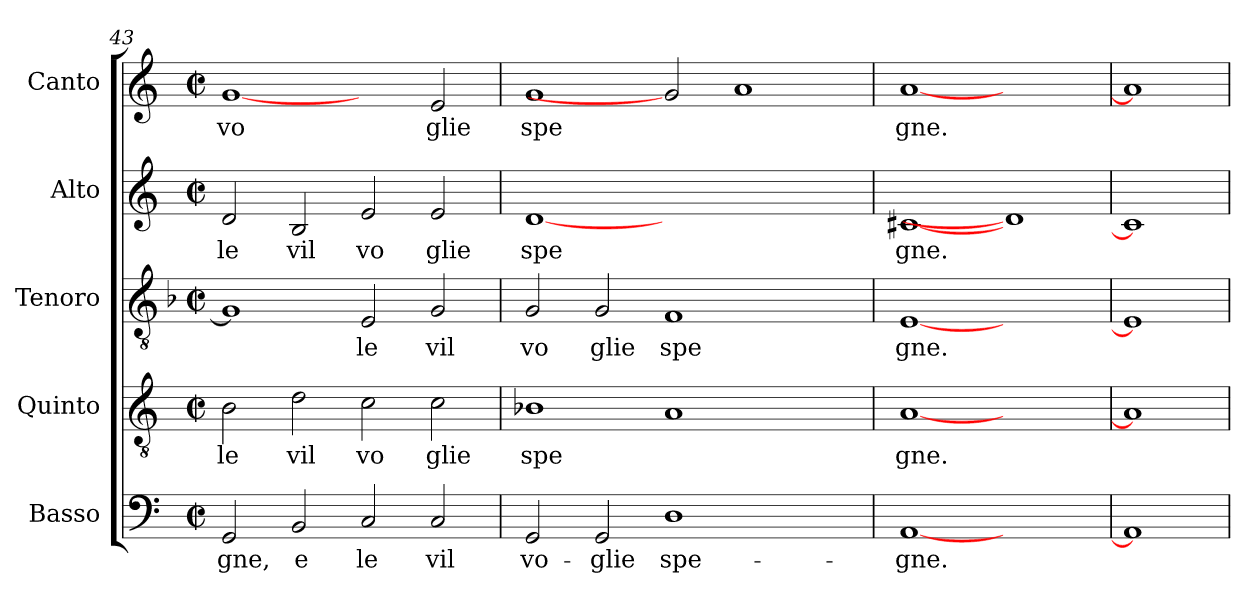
**kern	**text	**kern	**text	**kern	**text	**kern	**text	**kern	**text
*part5	*part5	*part4	*part4	*part3	*part3	*part2	*part2	*part1	*part1
*staff5	*staff5	*staff4	*staff4	*staff3	*staff3	*staff2	*staff2	*staff1	*staff1
*I"Basso	*	*I"Quinto	*	*I"Tenoro	*	*I"Alto	*	*I"Canto	*
*clefF4	*	*clefGv2	*	*clefGv2	*	*clefG2	*	*clefG2	*
*k[]	*	*	*	*k[b-]	*	*	*	*	*
*C:	*	*	*	*F:	*	*	*	*	*
*M2/2	*	*M2/2	*	*M2/2	*	*M2/2	*	*M2/2	*
*met(c|)	*	*met(c|)	*	*met(c|)	*	*met(c|)	*	*met(c|)	*
=43	=43	=43	=43	=43	=43	=43	=43	=43	=43
!	!LO:LY:b:cj	!	!LO:LY:b:cj	!	!	!	!LO:LY:b:cj	!	!LO:LY:b:cj
2GG/	-gne,	2B\	le	1G]	.	2d/	le	[1g	vo
!	!LO:LY:b:cj	!	!LO:LY:b:cj	!	!	!	!LO:LY:b:cj	!	!
2BB/	e	2d\	vil	.	.	2B/	vil	.	.
!	!LO:LY:b:cj	!	!LO:LY:b:cj	!	!LO:LY:b:cj	!	!LO:LY:b:cj	!	!
2C/	le	2c\	vo	2E/	le	2e/	vo	2ryy	.
!	!LO:LY:b:cj	!	!LO:LY:b:cj	!	!LO:LY:b:cj	!	!LO:LY:b:cj	!	!LO:LY:b:cj
2C/	vil	2c\	glie	2G/	vil	2e/	glie	2e/	glie
=44	=44	=44	=44	=44	=44	=44	=44	=44	=44
!	!LO:LY:b:cj	!	!LO:LY:b:cj	!	!LO:LY:b:cj	!	!LO:LY:b:cj	!	!LO:LY:b:cj
2GG/	vo-	1B-X	spe	2G/	vo	[1d	spe	1g	spe
!	!LO:LY:b:cj	!	!	!	!LO:LY:b:cj	!	!	!	!
2GG/	-glie	.	.	2G/	glie	.	.	.	.
!	!LO:LY:b:cj	!	!	!	!LO:LY:b:cj	!	!	!	!
1D	spe-	1A	.	1F	spe	1.ryy	.	2g]	.
.	.	.	.	.	.	.	.	1a	.
2ryy	.	2ryy	.	2ryy	.	.	.	.	.
=45	=45	=45	=45	=45	=45	=45	=45	=45	=45
!	!LO:LY:b:cj	!	!LO:LY:b:cj	!	!LO:LY:b:cj	!	!LO:LY:b:cj	!	!LO:LY:b:cj
[1AA	-gne.	[1A	gne.	[1E	gne.	[1c#	gne.	[1a	gne.
1ryy	.	1ryy	.	1ryy	.	1d]	.	1ryy	.
=46	=46!	=46	=46!	=46	=46!	=46	=46!	=46!	=46!
1AA]	.	1A]	.	1E]	.	1c#]	.	1a]	.
=	=	=	=	=	=	=	=	=	=
*-	*-	*-	*-	*-	*-	*-	*-	*-	*-
